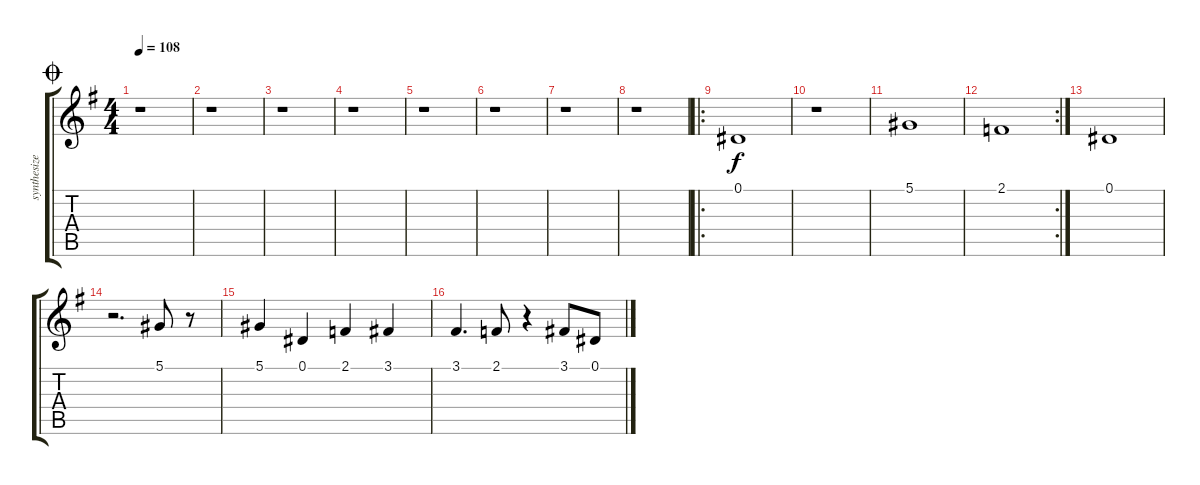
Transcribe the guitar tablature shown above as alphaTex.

\track ("synthesizer arranged for guitar" "synthesize") {instrument synthstrings1}
\staff {score tabs}
\tuning (Eb4 Bb3 Gb3 Db3 Ab2 Eb2) {hide}
\ts (4 4)
\jump coda
\tempo 108
\clef g2
\ks g
r.1{dy f} |
r.1 |
r.1 |
r.1 |
r.1 |
r.1 |
r.1 |
r.1 |
\ro
0.1.1 |
r.1 |
5.1.1 |
\rc 2
2.1.1 |
0.1.1 |
r.2{d} 5.1.8 r.8 |
5.1.4 0.1.4 2.1.4 3.1.4 |
3.1.4{d} 2.1.8 r.4 3.1.8 0.1.8
